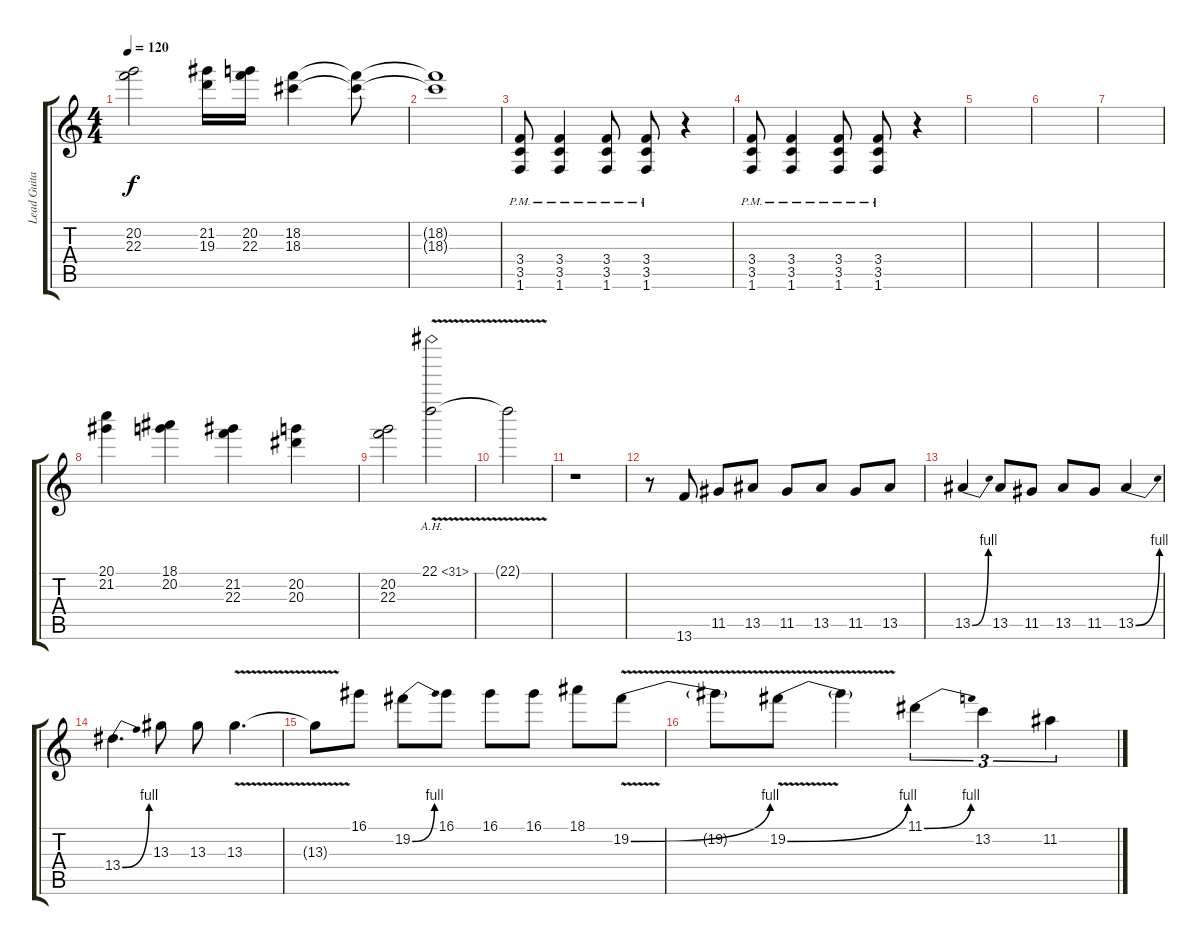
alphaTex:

\track ("Lead Guitar" "Lead Guita") {instrument electricguitarclean}
\staff {score tabs}
\tuning (E4 B3 G3 D3 A2 E2) {hide}
\ts (4 4)
\tempo 120
\clef g2
\ks c
(20.2 22.3).2{dy f} (21.2 19.3).16 (20.2 22.3).16 (18.2 18.3).4 (18.2{t} 18.3{t}).8 |
(18.2{t} 18.3{t}).1 |
(3.4 3.5{pm} 1.6).8 (3.4 3.5{pm} 1.6).4 (3.4 3.5{pm} 1.6).8 (3.4 3.5{pm} 1.6).8 r.4 |
(3.4 3.5{pm} 1.6).8 (3.4 3.5{pm} 1.6).4 (3.4 3.5{pm} 1.6).8 (3.4 3.5{pm} 1.6).8 r.4 |
|
|
|
(20.1 21.2).4 (18.1 20.2).4 (21.2 22.3).4 (20.2 20.3).4 |
(20.2 22.3).2 22.1{ah 9 v}.2{volume 4} |
22.1{t}.2 |
r.1{volume 14} |
r.8 13.6.8 11.5.8 13.5.8 11.5.8 13.5.8 11.5.8 13.5.8 |
13.5{be (bend 0 0 60 4)}.4 13.5.8 11.5.8 13.5.8 11.5.8 13.5{be (bend 0 0 60 4)}.4 |
13.4{be (bend 0 0 60 4)}.4{d} 13.3.8 13.3.8 13.3{v}.4{d} |
13.3{t}.8 16.1.8 19.2{be (bend 0 0 60 4)}.8 16.1.8 16.1.8 16.1.8 18.1.8 19.2{be (bend 0 0 60 4) v}.8 |
19.2{t}.8 19.2{be (bend 0 0 60 4) v}.8 19.2{t}.4 11.1{be (bend 0 0 60 4)}.4{tu (3 2)} 13.2.4{tu (3 2)} 11.2.4{tu (3 2)}
